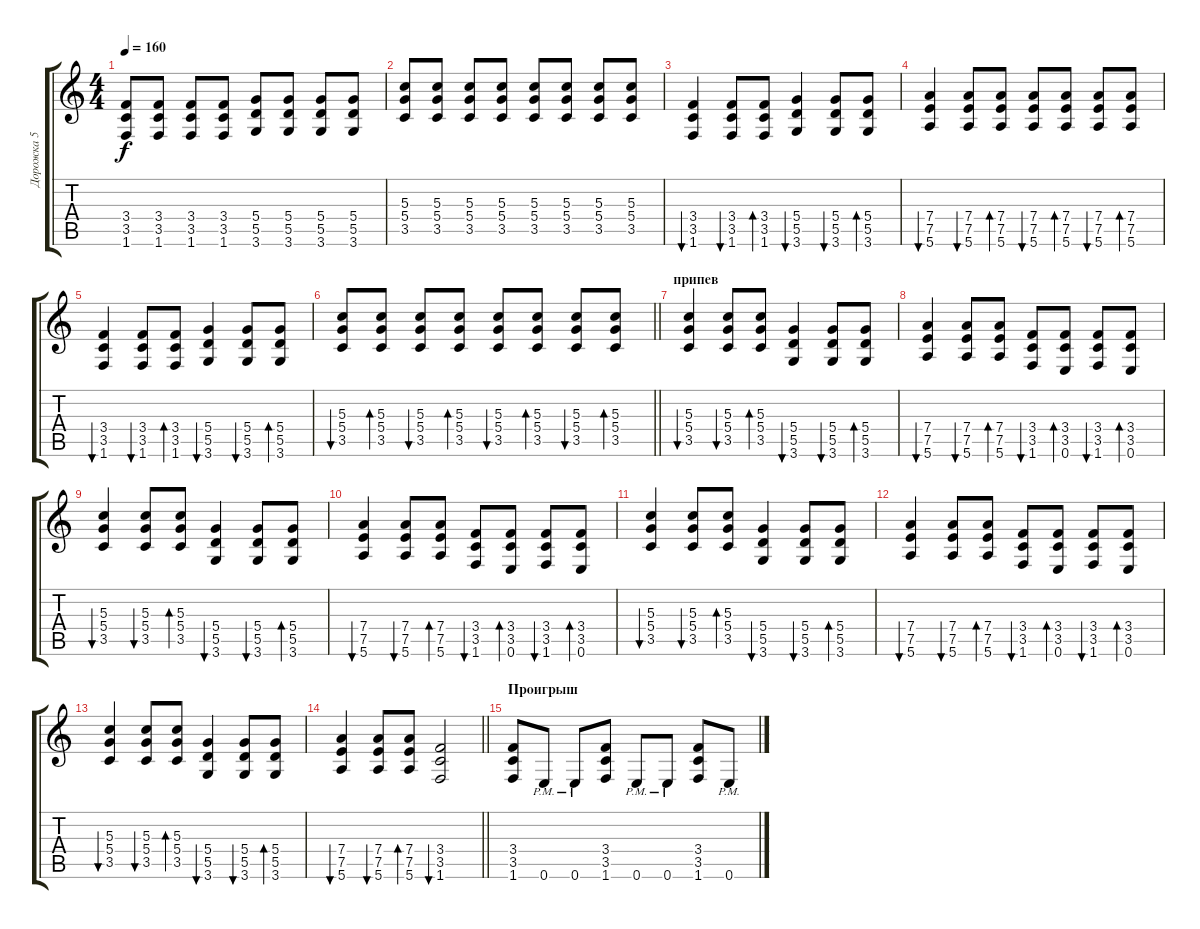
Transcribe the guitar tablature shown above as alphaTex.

\track ("Дорожка 5" "Дорожка 5") {instrument distortionguitar}
\staff {score tabs}
\tuning (E4 B3 G3 D3 A2 E2) {hide}
\ts (4 4)
\tempo 160
\clef g2
\ks c
(3.4 3.5 1.6).8{dy f} (3.4 3.5 1.6).8 (3.4 3.5 1.6).8 (3.4 3.5 1.6).8 (5.4 5.5 3.6).8 (5.4 5.5 3.6).8 (5.4 5.5 3.6).8 (5.4 5.5 3.6).8 |
(5.3 5.4 3.5).8 (5.3 5.4 3.5).8 (5.3 5.4 3.5).8 (5.3 5.4 3.5).8 (5.3 5.4 3.5).8 (5.3 5.4 3.5).8 (5.3 5.4 3.5).8 (5.3 5.4 3.5).8 |
(3.4 3.5 1.6).4{bu 60} (3.4 3.5 1.6).8{bu 60} (3.4 3.5 1.6).8{bd 60} (5.4 5.5 3.6).4{bu 60} (5.4 5.5 3.6).8{bu 60} (5.4 5.5 3.6).8{bd 60} |
(7.4 7.5 5.6).4{bu 60} (7.4 7.5 5.6).8{bu 60} (7.4 7.5 5.6).8{bd 60} (7.4 7.5 5.6).8{bu 60} (7.4 7.5 5.6).8{bd 60} (7.4 7.5 5.6).8{bu 60} (7.4 7.5 5.6).8{bd 60} |
(3.4 3.5 1.6).4{bu 60} (3.4 3.5 1.6).8{bu 60} (3.4 3.5 1.6).8{bd 60} (5.4 5.5 3.6).4{bu 60} (5.4 5.5 3.6).8{bu 60} (5.4 5.5 3.6).8{bd 60} |
\barLineRight lightlight
(5.3 5.4 3.5).8{bu 60} (5.3 5.4 3.5).8{bd 60} (5.3 5.4 3.5).8{bu 60} (5.3 5.4 3.5).8{bd 60} (5.3 5.4 3.5).8{bu 60} (5.3 5.4 3.5).8{bd 60} (5.3 5.4 3.5).8{bu 60} (5.3 5.4 3.5).8{bd 60} |
\section ("" "припев")
(5.3 5.4 3.5).4{bu 60} (5.3 5.4 3.5).8{bu 60} (5.3 5.4 3.5).8{bd 60} (5.4 5.5 3.6).4{bu 60} (5.4 5.5 3.6).8{bu 60} (5.4 5.5 3.6).8{bd 60} |
(7.4 7.5 5.6).4{bu 60} (7.4 7.5 5.6).8{bu 60} (7.4 7.5 5.6).8{bd 60} (3.4 3.5 1.6).8{bu 60} (3.4 3.5 0.6).8{bd 60} (3.4 3.5 1.6).8{bu 60} (3.4 3.5 0.6).8{bd 60} |
(5.3 5.4 3.5).4{bu 60} (5.3 5.4 3.5).8{bu 60} (5.3 5.4 3.5).8{bd 60} (5.4 5.5 3.6).4{bu 60} (5.4 5.5 3.6).8{bu 60} (5.4 5.5 3.6).8{bd 60} |
(7.4 7.5 5.6).4{bu 60} (7.4 7.5 5.6).8{bu 60} (7.4 7.5 5.6).8{bd 60} (3.4 3.5 1.6).8{bu 60} (3.4 3.5 0.6).8{bd 60} (3.4 3.5 1.6).8{bu 60} (3.4 3.5 0.6).8{bd 60} |
(5.3 5.4 3.5).4{bu 60} (5.3 5.4 3.5).8{bu 60} (5.3 5.4 3.5).8{bd 60} (5.4 5.5 3.6).4{bu 60} (5.4 5.5 3.6).8{bu 60} (5.4 5.5 3.6).8{bd 60} |
(7.4 7.5 5.6).4{bu 60} (7.4 7.5 5.6).8{bu 60} (7.4 7.5 5.6).8{bd 60} (3.4 3.5 1.6).8{bu 60} (3.4 3.5 0.6).8{bd 60} (3.4 3.5 1.6).8{bu 60} (3.4 3.5 0.6).8{bd 60} |
(5.3 5.4 3.5).4{bu 60} (5.3 5.4 3.5).8{bu 60} (5.3 5.4 3.5).8{bd 60} (5.4 5.5 3.6).4{bu 60} (5.4 5.5 3.6).8{bu 60} (5.4 5.5 3.6).8{bd 60} |
\barLineRight lightlight
(7.4 7.5 5.6).4{bu 60} (7.4 7.5 5.6).8{bu 60} (7.4 7.5 5.6).8{bd 60} (3.4 3.5 1.6).2{bu 60} |
\section ("" "Проигрыш")
(3.4 3.5 1.6).8 0.6{pm}.8 0.6{pm}.8 (3.4 3.5 1.6).8 0.6{pm}.8 0.6{pm}.8 (3.4 3.5 1.6).8 0.6{pm}.8
